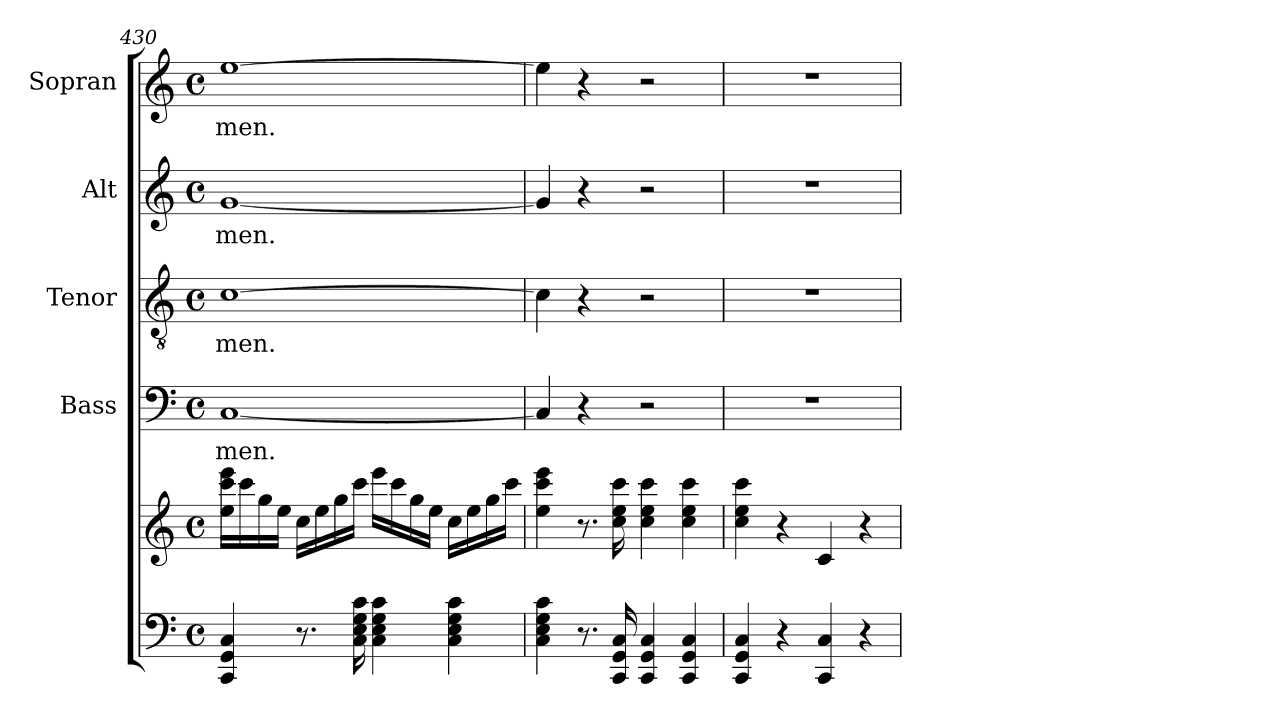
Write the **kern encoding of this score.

**kern	**kern	**kern	**text	**kern	**text	**kern	**text	**kern	**text
*part5	*part5	*part4	*part4	*part3	*part3	*part2	*part2	*part1	*part1
*staff6	*staff5	*staff4	*staff4	*staff3	*staff3	*staff2	*staff2	*staff1	*staff1
*	*	*I"Bass	*	*I"Tenor	*	*I"Alt	*	*I"Sopran	*
*	*	*I'B.	*	*I'T.	*	*I'A.	*	*I'S.	*
*clefF4	*clefG2	*clefF4	*	*clefGv2	*	*clefG2	*	*clefG2	*
*k[]	*k[]	*k[]	*	*k[]	*	*k[]	*	*k[]	*
*C:	*C:	*C:	*	*C:	*	*C:	*	*C:	*
*M4/4	*M4/4	*M4/4	*	*M4/4	*	*M4/4	*	*M4/4	*
*met(c)	*met(c)	*met(c)	*	*met(c)	*	*met(c)	*	*met(c)	*
=430	=430	=430	=430	=430	=430	=430	=430	=430	=430
!	!	!	!LO:LY:b	!	!LO:LY:b	!	!LO:LY:b	!	!LO:LY:b
4CC/ 4GG/ 4C/	16ee\ 16ccc\ 16eee\LL	[1C	-men.	[1c	-men.	[1g	-men.	[1ee	-men.
.	16ccc\	.	.	.	.	.	.	.	.
.	16gg\	.	.	.	.	.	.	.	.
.	16ee\JJ	.	.	.	.	.	.	.	.
8.r	16cc\LL	.	.	.	.	.	.	.	.
.	16ee\	.	.	.	.	.	.	.	.
.	16gg\	.	.	.	.	.	.	.	.
16C\ 16E\ 16G\ 16c\	16ccc\JJ	.	.	.	.	.	.	.	.
4C\ 4E\ 4G\ 4c\	16eee\LL	.	.	.	.	.	.	.	.
.	16ccc\	.	.	.	.	.	.	.	.
.	16gg\	.	.	.	.	.	.	.	.
.	16ee\JJ	.	.	.	.	.	.	.	.
4C\ 4E\ 4G\ 4c\	16cc\LL	.	.	.	.	.	.	.	.
.	16ee\	.	.	.	.	.	.	.	.
.	16gg\	.	.	.	.	.	.	.	.
.	16ccc\JJ	.	.	.	.	.	.	.	.
=431	=431	=431	=431	=431	=431	=431	=431	=431	=431
4C\ 4E\ 4G\ 4c\	4ee\ 4ccc\ 4eee\	4C/]	.	4c\]	.	4g/]	.	4ee\]	.
8.r	8.r	4r	.	4r	.	4r	.	4r	.
16CC/ 16GG/ 16C/	16cc\ 16ee\ 16ccc\	.	.	.	.	.	.	.	.
4CC/ 4GG/ 4C/	4cc\ 4ee\ 4ccc\	2r	.	2r	.	2r	.	2r	.
4CC/ 4GG/ 4C/	4cc\ 4ee\ 4ccc\	.	.	.	.	.	.	.	.
=432	=432	=432	=432	=432	=432	=432	=432	=432	=432
4CC/ 4GG/ 4C/	4cc\ 4ee\ 4ccc\	1r	.	1r	.	1r	.	1r	.
4r	4r	.	.	.	.	.	.	.	.
4CC/ 4C/	4c/	.	.	.	.	.	.	.	.
4r	4r	.	.	.	.	.	.	.	.
=	=	=	=	=	=	=	=	=	=
*-	*-	*-	*-	*-	*-	*-	*-	*-	*-
